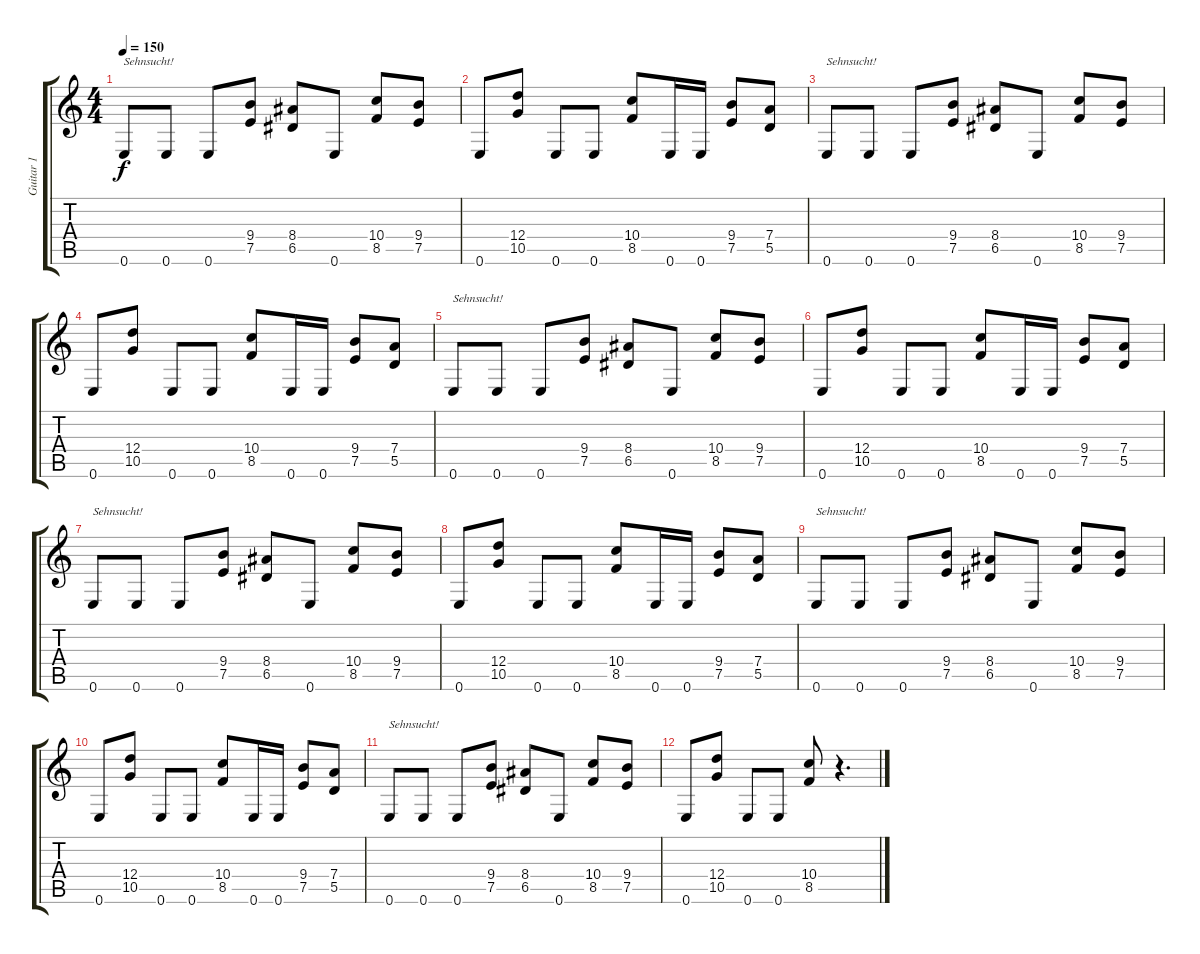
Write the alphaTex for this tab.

\track ("Guitar 1" "Guitar 1") {instrument electricguitarclean}
\staff {score tabs}
\tuning (E4 B3 G3 D3 A2 E2) {hide}
\ts (4 4)
\tempo 150
\clef g2
\ks c
0.6.8{txt "Sehnsucht!" dy f} 0.6.8 0.6.8 (9.4 7.5).8 (8.4 6.5).8 0.6.8 (10.4 8.5).8 (9.4 7.5).8 |
0.6.8 (12.4 10.5).8 0.6.8 0.6.8 (10.4 8.5).8 0.6.16 0.6.16 (9.4 7.5).8 (7.4 5.5).8 |
0.6.8{txt "Sehnsucht!"} 0.6.8 0.6.8 (9.4 7.5).8 (8.4 6.5).8 0.6.8 (10.4 8.5).8 (9.4 7.5).8 |
0.6.8 (12.4 10.5).8 0.6.8 0.6.8 (10.4 8.5).8 0.6.16 0.6.16 (9.4 7.5).8 (7.4 5.5).8 |
0.6.8{txt "Sehnsucht!"} 0.6.8 0.6.8 (9.4 7.5).8 (8.4 6.5).8 0.6.8 (10.4 8.5).8 (9.4 7.5).8 |
0.6.8 (12.4 10.5).8 0.6.8 0.6.8 (10.4 8.5).8 0.6.16 0.6.16 (9.4 7.5).8 (7.4 5.5).8 |
0.6.8{txt "Sehnsucht!"} 0.6.8 0.6.8 (9.4 7.5).8 (8.4 6.5).8 0.6.8 (10.4 8.5).8 (9.4 7.5).8 |
0.6.8 (12.4 10.5).8 0.6.8 0.6.8 (10.4 8.5).8 0.6.16 0.6.16 (9.4 7.5).8 (7.4 5.5).8 |
0.6.8{txt "Sehnsucht!"} 0.6.8 0.6.8 (9.4 7.5).8 (8.4 6.5).8 0.6.8 (10.4 8.5).8 (9.4 7.5).8 |
0.6.8 (12.4 10.5).8 0.6.8 0.6.8 (10.4 8.5).8 0.6.16 0.6.16 (9.4 7.5).8 (7.4 5.5).8 |
0.6.8{txt "Sehnsucht!"} 0.6.8 0.6.8 (9.4 7.5).8 (8.4 6.5).8 0.6.8 (10.4 8.5).8 (9.4 7.5).8 |
0.6.8 (12.4 10.5).8 0.6.8 0.6.8 (10.4 8.5).8 r.4{d}
